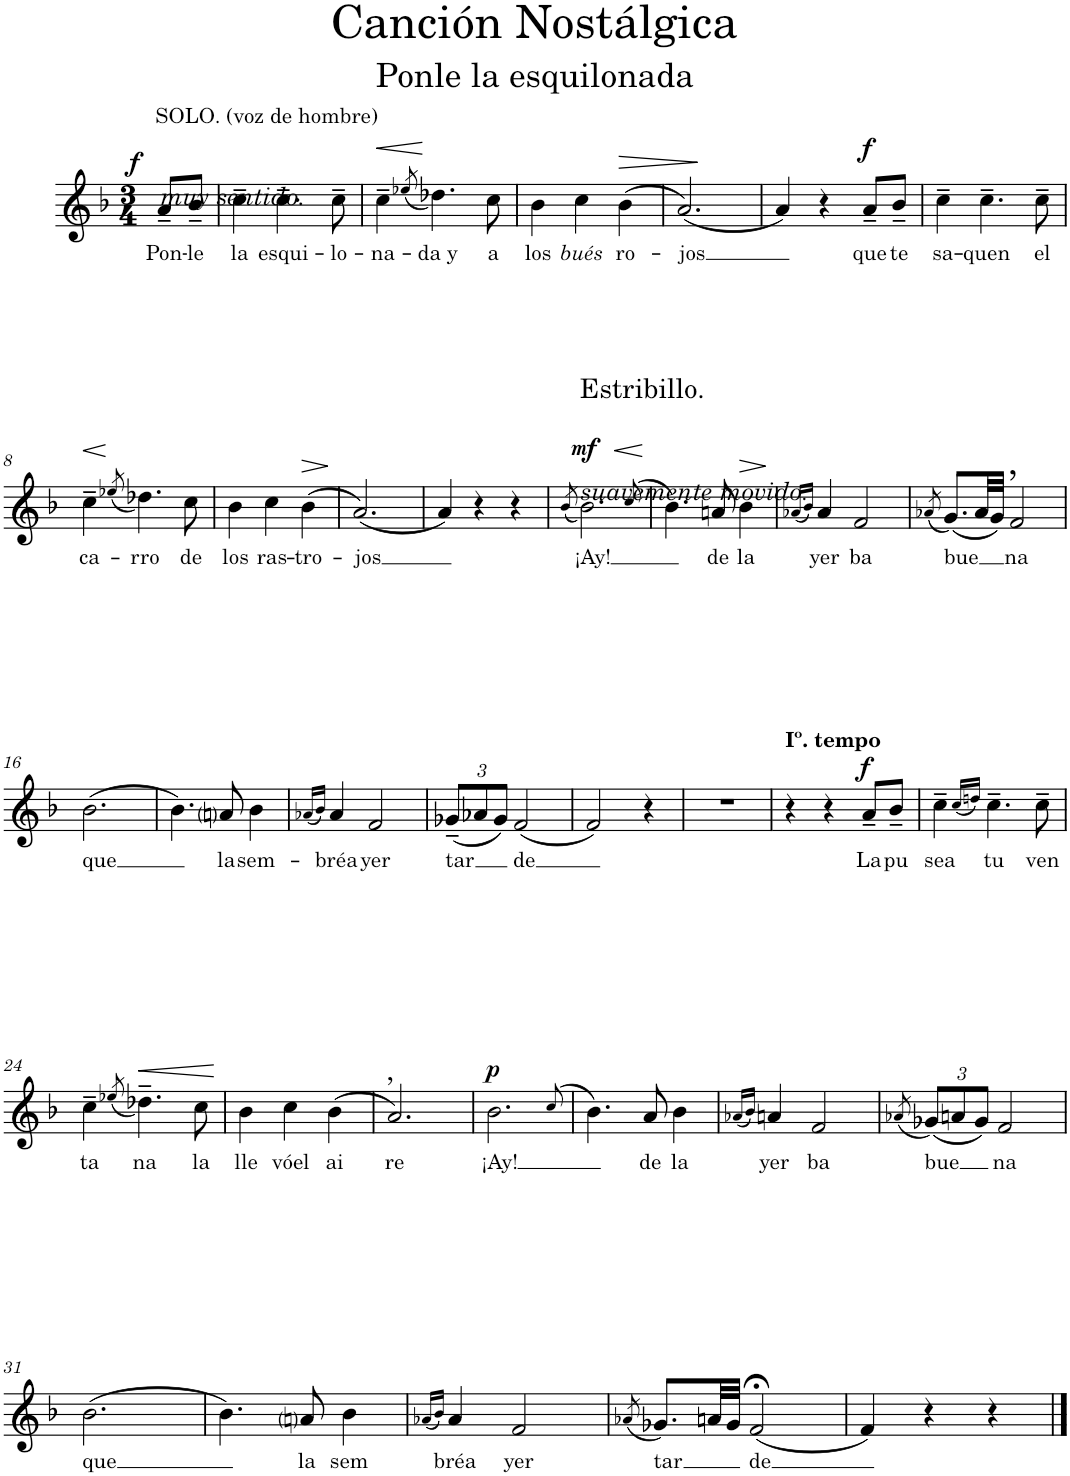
**kern	**text	**dynam
*part1	*part1	*part1
*staff1	*staff1	*staff1
*I"Piano	*	*
*I'Pno.	*	*
*clefG2	*	*
*k[b-]	*	*
*M3/4	*	*
=1	=1	=1
!LO:TX:a:t=SOLO. (voz de hombre)	!	!
!	!LO:LY:b	!LO:DY:a
8a~/L	Pon-	f
!	!LO:LY:b	!
8b-~/J	-le	.
=2	=2	=2
!LO:TX:b:i:t=muy sentido.	!	!
!	!LO:LY:b	!
4cc~\	la	.
!	!LO:LY:b	!
4.cc~\	esqui-	.
!	!LO:LY:b	!
8cc~\	-lo-	.
=3	=3	=3
!	!LO:LY:b	!LO:HP:b
4cc~\	-na-	<
(8qee-X/	.	.
!	!LO:LY:b	!
4.dd-X\)	-da y	[
!	!LO:LY:b	!
8cc\	a	.
=4	=4	=4
!	!LO:LY:b	!
4b-\	los	.
!	!LO:LY:b	!
4cc\	bués	.
!	!LO:LY:b	!LO:HP:b
(4b-\	ro-	>
=5	=5	=5
!	!LO:LY:b	!
(2.a/)	-jos	.
.	.	]
=6	=6	=6
4a/)	.	.
4r	.	.
!	!LO:LY:b	!LO:DY:a
8a~/L	que	f
!	!LO:LY:b	!
8b-~/J	te	.
=7	=7	=7
!	!LO:LY:b	!
4cc~\	sa-	.
!	!LO:LY:b	!
4.cc~\	-quen	.
!	!LO:LY:b	!
8cc~\	el	.
!!LO:LB:g=z
=8	=8	=8
!	!LO:LY:b	!LO:HP:b
4cc~\	ca-	<
(8qee-X/	.	.
!	!LO:LY:b	!
4.dd-X\)	-rro	.
!	!LO:LY:b	!
8cc\	de	.
.	.	[
=9	=9	=9
!	!LO:LY:b	!
4b-\	los	.
!	!LO:LY:b	!
4cc\	ras-	.
!	!LO:LY:b	!LO:HP:b
(4b-\	-tro-	>
.	.	]
=10	=10	=10
!	!LO:LY:b	!
(2.a/)	-jos	.
=11	=11	=11
4a/)	.	.
4r	.	.
4r	.	.
=12	=12	=12
(8qb-/	.	.
!LO:TX:a:t=Estribillo.	!	!
!LO:TX:b:i:t=suavemente movido	!	!
!LO:TX:b:t=.	!	!
!	!LO:LY:b	!LO:DY:a
2.b-\)	¡Ay!	mf
(8qcc/	.	.
=13	=13	=13
4.b-\)	.	.
!	!LO:LY:b	!
8an/	de	.
!	!LO:LY:b	!LO:HP:b
4b-\	la	>
.	.	]
=14	=14	=14
(16qa-X/LL	.	.
16qb-/JJ)	.	.
!	!LO:LY:b	!
4a-/	yer	.
!	!LO:LY:b	!
2f/	ba	.
=15	=15	=15
(8qa-X/	.	.
!	!LO:LY:b	!
(8.g/L)	bue	.
32a-/LL	.	.
32g/JJJ)	.	.
!LO:TX:a:t=,	!	!
!	!LO:LY:b	!
2f/	na	.
!!LO:LB:g=z
=16	=16	=16
!	!LO:LY:b	!
(2.b-\	que	.
=17	=17	=17
4.b-\)	.	.
!	!LO:LY:b	!
8ani/	la	.
!	!LO:LY:b	!
4b-\	sem-	.
=18	=18	=18
(16qa-X/LL	.	.
16qb-/JJ)	.	.
!	!LO:LY:b	!
4a-/	-bréa	.
!	!LO:LY:b	!
2f/	yer	.
=19	=19	=19
*Xbrackettup	*	*
!	!LO:LY:b	!
(12g-X~/L	tar	.
12a-X/	.	.
12g-/J)	.	.
!	!LO:LY:b	!
(2f/	de	.
=20	=20	=20
2f/)	.	.
4r	.	.
=21	=21	=21
2.r	.	.
=22	=22	=22
!LO:TX:a:B:t=Iº. tempo	!	!
4r	.	.
4r	.	.
!	!LO:LY:b	!LO:DY:a
8a~/L	La	f
!	!LO:LY:b	!
8b-~/J	pu	.
=23	=23	=23
!	!LO:LY:b	!
4cc~\	sea	.
(16qcc/LL	.	.
16qddn/JJ)	.	.
!	!LO:LY:b	!
4.cc~\	tu	.
!	!LO:LY:b	!
8cc~\	ven	.
!!LO:LB:g=z
=24	=24	=24
!	!LO:LY:b	!
4cc~\	ta	.
(8qee-X/	.	.
!	!LO:LY:b	!
4.dd-X~\)	na	.
!	!LO:LY:b	!
8cc\	la	.
=25	=25	=25
!	!LO:LY:b	!
4b-\	lle	.
!	!LO:LY:b	!
4cc\	vóel	.
!	!LO:LY:b	!
(4b-\	ai	.
=26	=26	=26
!LO:TX:a:t=,	!	!
!	!LO:LY:b	!
2.a/)	re	.
=27	=27	=27
!	!LO:LY:b	!LO:DY:a
2.b-\	¡Ay!	p
(8qcc/	.	.
=28	=28	=28
4.b-\)	.	.
!	!LO:LY:b	!
8a/	de	.
!	!LO:LY:b	!
4b-\	la	.
=29	=29	=29
(16qa-X/LL	.	.
16qb-/JJ)	.	.
!	!LO:LY:b	!
4an/	yer	.
!	!LO:LY:b	!
2f/	ba	.
=30	=30	=30
(8qa-X/	.	.
!	!LO:LY:b	!
(12g-X/L)	bue	.
12an/	.	.
12g-/J)	.	.
!	!LO:LY:b	!
2f/	na	.
!!LO:LB:g=z
=31	=31	=31
!	!LO:LY:b	!
(2.b-\	que	.
=32	=32	=32
4.b-\)	.	.
!	!LO:LY:b	!
8ani/	la	.
!	!LO:LY:b	!
4b-\	sem	.
=33	=33	=33
(16qa-X/LL	.	.
16qb-/JJ)	.	.
!	!LO:LY:b	!
4a-/	bréa	.
!	!LO:LY:b	!
2f/	yer	.
=34	=34	=34
(8qa-X/	.	.
!	!LO:LY:b	!
8.g-X/L)	tar	.
32an/LL	.	.
32g-/JJJ	.	.
!	!LO:LY:b	!
(2f;</	de	.
=35	=35	=35
4f/)	.	.
4r	.	.
4r	.	.
==	==	==
*-	*-	*-
